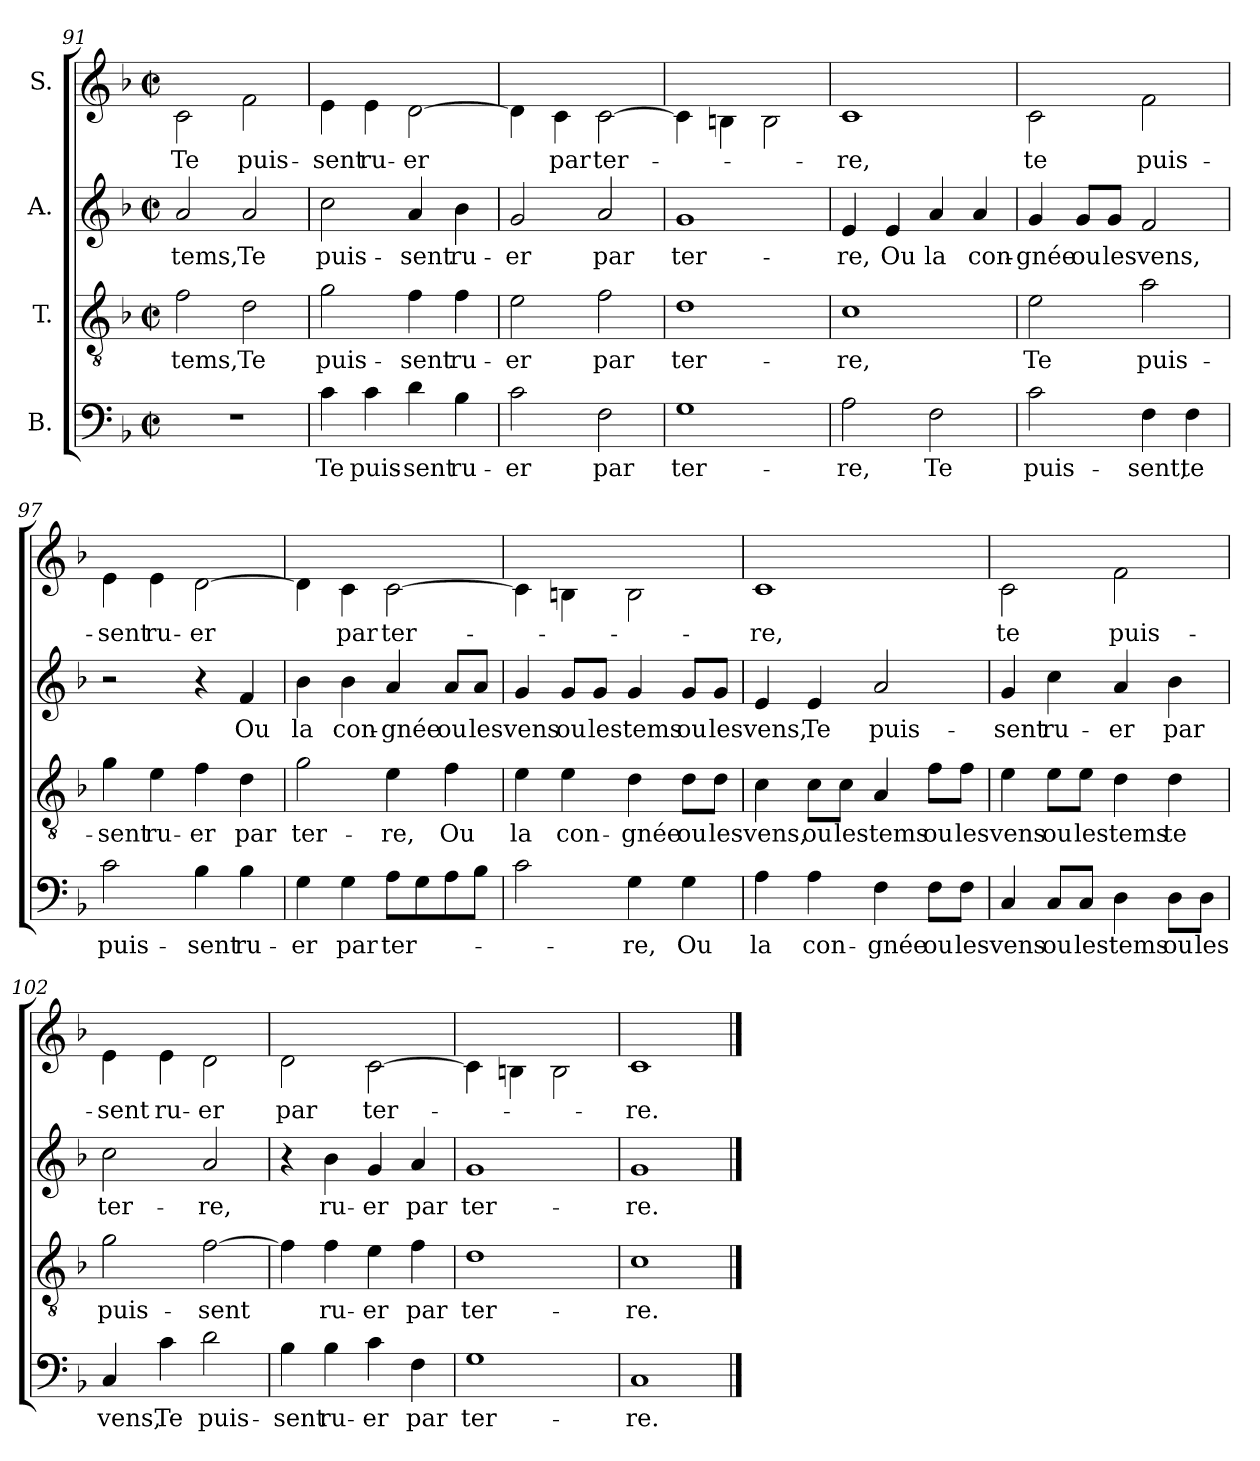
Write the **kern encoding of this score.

**kern	**text	**kern	**text	**kern	**text	**kern	**text
*part4	*part4	*part3	*part3	*part2	*part2	*part1	*part1
*staff4	*staff4	*staff3	*staff3	*staff2	*staff2	*staff1	*staff1
*I"B.	*	*I"T.	*	*I"A.	*	*I"S.	*
*clefF4	*	*clefGv2	*	*clefG2	*	*clefG2	*
*	*	*ITrd-7c-12	*	*	*	*ITrd-7c-12	*
*k[b-]	*	*k[b-]	*	*k[b-]	*	*k[b-]	*
*F:	*	*F:	*	*F:	*	*F:	*
*M2/2	*	*M2/2	*	*M2/2	*	*M2/2	*
*met(c|)	*	*met(c|)	*	*met(c|)	*	*met(c|)	*
=91	=91	=91	=91	=91	=91	=91	=91
1r	.	2ff\	tems,	2a/	tems,	2cc\	Te
.	.	2dd\	Te	2a/	Te	2ff\	puis-
!!LO:PB:g=z
=92	=92	=92	=92	=92	=92	=92	=92
4c\	Te	2gg\	puis-	2cc\	puis-	4ee\	-sent
4c\	puis-	.	.	.	.	4ee\	ru-
4d\	-sent	4ff\	-sent	4a/	-sent	[2dd\	-er
4B-\	ru-	4ff\	ru-	4b-\	ru-	.	.
=93	=93	=93	=93	=93	=93	=93	=93
2c\	-er	2ee\	-er	2g/	-er	4dd\]	.
.	.	.	.	.	.	4cc\	par
2F\	par	2ff\	par	2a/	par	[2cc\	ter-
=94	=94	=94	=94	=94	=94	=94	=94
1G	ter-	1dd	ter-	1g	ter-	4cc\]	.
.	.	.	.	.	.	4bn\	.
.	.	.	.	.	.	2b\	.
=95	=95	=95	=95	=95	=95	=95	=95
2A\	-re,	1cc	-re,	4e/	-re,	1cc	-re,
.	.	.	.	4e/	Ou	.	.
2F\	Te	.	.	4a/	la	.	.
.	.	.	.	4a/	con-	.	.
=96	=96	=96	=96	=96	=96	=96	=96
2c\	puis-	2ee\	Te	4g/	-gnée	2cc\	te
.	.	.	.	8g/L	ou	.	.
.	.	.	.	8g/J	les	.	.
4F\	-sent,	2aa\	puis-	2f/	vens,	2ff\	puis-
4F\	te	.	.	.	.	.	.
!!LO:LB:g=z
=97	=97	=97	=97	=97	=97	=97	=97
2c\	puis-	4gg\	-sent	2r	.	4ee\	-sent
.	.	4ee\	ru-	.	.	4ee\	ru-
4B-\	-sent	4ff\	-er	4r	.	[2dd\	-er
4B-\	ru-	4dd\	par	4f/	Ou	.	.
=98	=98	=98	=98	=98	=98	=98	=98
4G\	-er	2gg\	ter-	4b-\	la	4dd\]	.
4G\	par	.	.	4b-\	con-	4cc\	par
8A\L	ter-	4ee\	-re,	4a/	-gnée	[2cc\	ter-
8G\	.	.	.	.	.	.	.
8A\	.	4ff\	Ou	8a/L	ou	.	.
8B-\J	.	.	.	8a/J	les	.	.
=99	=99	=99	=99	=99	=99	=99	=99
2c\	.	4ee\	la	4g/	vens	4cc\]	.
.	.	4ee\	con-	8g/L	ou	4bn\	.
.	.	.	.	8g/J	les	.	.
4G\	-re,	4dd\	-gnée	4g/	tems	2b\	.
4G\	Ou	8dd\L	ou	8g/L	ou	.	.
.	.	8dd\J	les	8g/J	les	.	.
=100	=100	=100	=100	=100	=100	=100	=100
4A\	la	4cc\	vens,	4e/	vens,	1cc	-re,
4A\	con-	8cc\L	ou	4e/	Te	.	.
.	.	8cc\J	les	.	.	.	.
4F\	-gnée	4a/	tems	2a/	puis-	.	.
8F\L	ou	8ff\L	ou	.	.	.	.
8F\J	les	8ff\J	les	.	.	.	.
!!LO:LB:g=z
=101	=101	=101	=101	=101	=101	=101	=101
4C/	vens	4ee\	vens	4g/	-sent	2cc\	te
8C/L	ou	8ee\L	ou	4cc\	ru-	.	.
8C/J	les	8ee\J	les	.	.	.	.
4D\	tems	4dd\	tems	4a/	-er	2ff\	puis-
8D\L	ou	4dd\	te	4b-\	par	.	.
8D\J	les	.	.	.	.	.	.
=102	=102	=102	=102	=102	=102	=102	=102
4C/	vens,	2gg\	puis-	2cc\	ter-	4ee\	-sent
4c\	Te	.	.	.	.	4ee\	ru-
2d\	puis-	[2ff\	-sent	2a/	-re,	2dd\	-er
=103	=103	=103	=103	=103	=103	=103	=103
4B-\	-sent	4ff\]	.	4r	.	2dd\	par
4B-\	ru-	4ff\	ru-	4b-\	ru-	.	.
4c\	-er	4ee\	-er	4g/	-er	[2cc\	ter-
4F\	par	4ff\	par	4a/	par	.	.
=104	=104	=104	=104	=104	=104	=104	=104
1G	ter-	1dd	ter-	1g	ter-	4cc\]	.
.	.	.	.	.	.	4bn\	.
.	.	.	.	.	.	2b\	.
=105	=105	=105	=105	=105	=105	=105	=105
1C	-re.	1cc	-re.	1g	-re.	1cc	-re.
==	==	==	==	==	==	==	==
*-	*-	*-	*-	*-	*-	*-	*-
